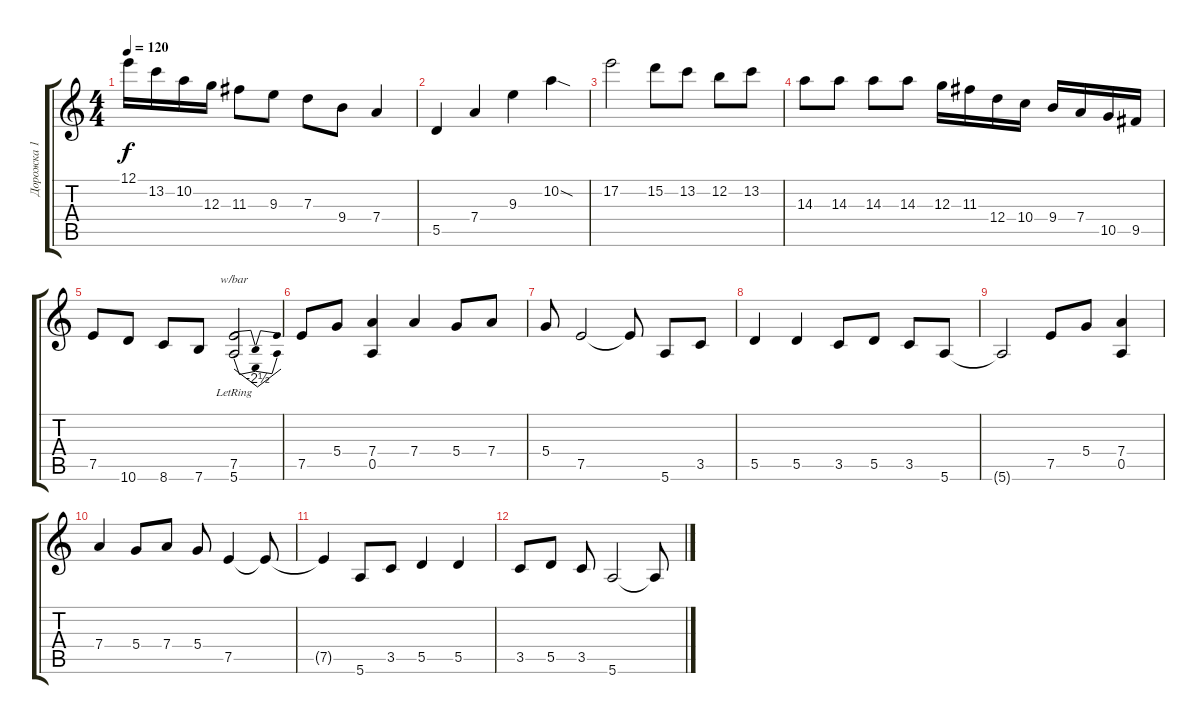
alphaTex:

\track ("Дорожка 1" "Дорожка 1") {instrument overdrivenguitar}
\staff {score tabs}
\tuning (E4 B3 G3 D3 A2 E2) {hide}
\ts (4 4)
\tempo 120
\clef g2
\ks c
12.1.16{dy f} 13.2.16 10.2.16 12.3.16 11.3.8 9.3.8 7.3.8 9.4.8 7.4.4 |
5.5.4 7.4.4 9.3.4 10.2{sod}.4 |
17.2.2 15.2.8 13.2.8 12.2.8 13.2.8 |
14.3.8 14.3.8 14.3.8 14.3.8 12.3.16 11.3.16 12.4.16 10.4.16 9.4.16 7.4.16 10.5.16 9.5.16 |
7.5.8 10.6.8 8.6.8 7.6.8 (7.5{lr} 5.6).2{tbe (dip default 0 0 30 -10 60 0)} |
7.5.8 5.4.8 (7.4 0.5).4 7.4.4 5.4.8 7.4.8 |
5.4.8 7.5.2 7.5{t}.8 5.6.8 3.5.8 |
5.5.4 5.5.4 3.5.8 5.5.8 3.5.8 5.6.8 |
5.6{t}.2 7.5.8 5.4.8 (7.4 0.5).4 |
7.4.4 5.4.8 7.4.8 5.4.8 7.5.4 7.5{t}.8 |
7.5{t}.4 5.6.8 3.5.8 5.5.4 5.5.4 |
3.5.8 5.5.8 3.5.8 5.6.2 5.6{t}.8
